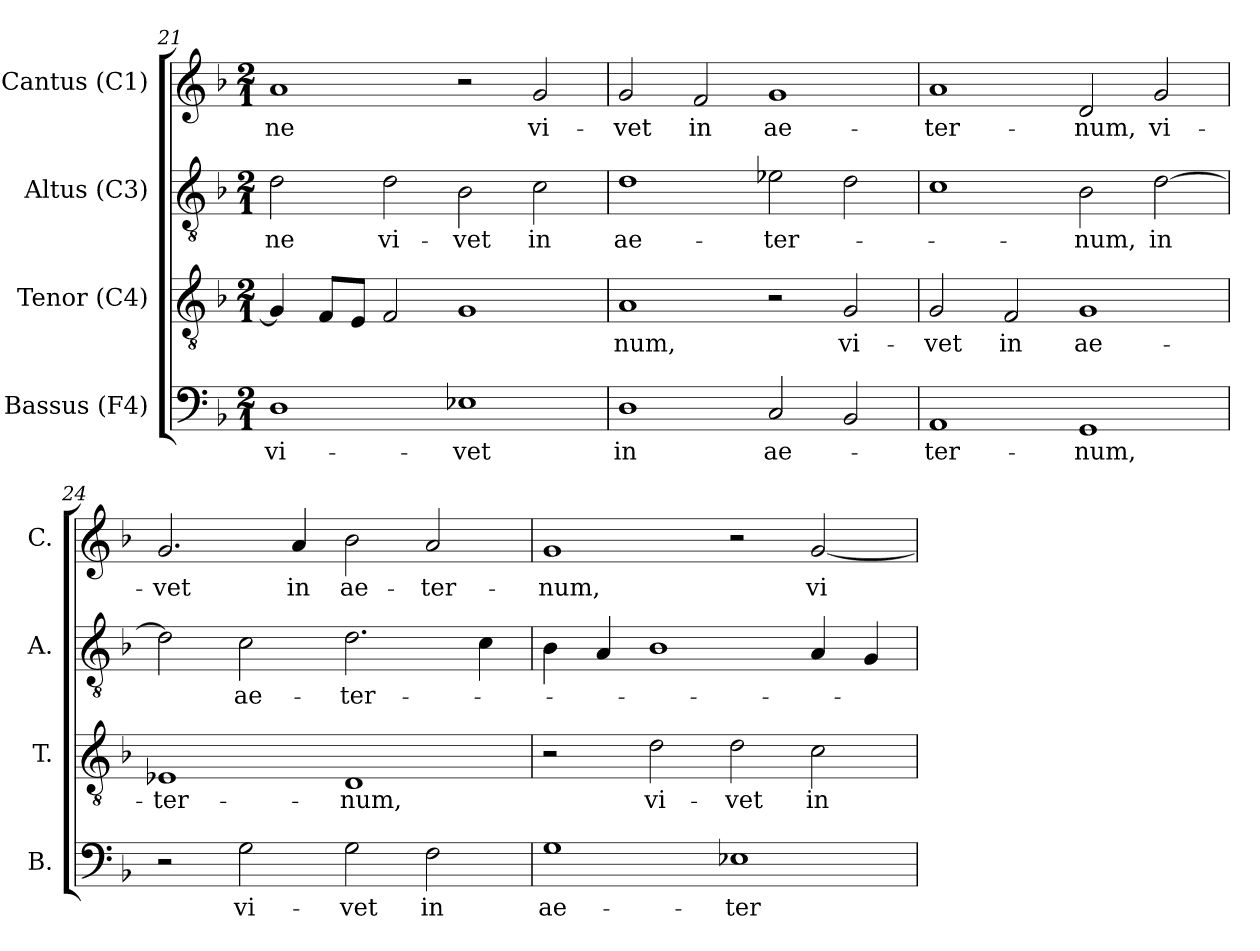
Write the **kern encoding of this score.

**kern	**text	**kern	**text	**kern	**text	**kern	**text
*part4	*part4	*part3	*part3	*part2	*part2	*part1	*part1
*staff4	*staff4	*staff3	*staff3	*staff2	*staff2	*staff1	*staff1
*I"Bassus (F4)	*	*I"Tenor (C4)	*	*I"Altus (C3)	*	*I"Cantus (C1)	*
*I'B.	*	*I'T.	*	*I'A.	*	*I'C.	*
*clefF4	*	*clefGv2	*	*clefGv2	*	*clefG2	*
*	*	*ITrd7c12	*	*ITrd7c12	*	*	*
*k[b-]	*	*k[b-]	*	*k[b-]	*	*k[b-]	*
*F:	*	*F:	*	*F:	*	*F:	*
*M2/1	*	*M2/1	*	*M2/1	*	*M2/1	*
=21	=21	=21	=21	=21	=21	=21	=21
!	!LO:LY:b:color=#000000	!	!	!	!	!	!
!	!	!	!	!	!LO:LY:b:color=#000000	!	!
!	!	!	!	!	!	!	!LO:LY:b:color=#000000
1Di	vi-	4GGi/]	.	2Di\	-ne	1ai	-ne
.	.	8FFi/L	.	.	.	.	.
.	.	8EEi/J	.	.	.	.	.
!	!	!	!	!	!LO:LY:b:color=#000000	!	!
.	.	2FFi/	.	2Di\	vi-	.	.
!	!LO:LY:b:color=#000000	!	!	!	!	!	!
!	!	!	!	!	!LO:LY:b:color=#000000	!	!
1E-i	-vet	1GGi	.	2BB-i\	-vet	2r	.
!	!	!	!	!	!LO:LY:b:color=#000000	!	!
!	!	!	!	!	!	!	!LO:LY:b:color=#000000
.	.	.	.	2Ci\	in	2gi/	vi-
=22	=22	=22	=22	=22	=22	=22	=22
!	!LO:LY:b:color=#000000	!	!	!	!	!	!
!	!	!	!LO:LY:b:color=#000000	!	!	!	!
!	!	!	!	!	!LO:LY:b:color=#000000	!	!
!	!	!	!	!	!	!	!LO:LY:b:color=#000000
1Di	in	1AAi	-num,	1Di	ae-	2gi/	-vet
!	!	!	!	!	!	!	!LO:LY:b:color=#000000
.	.	.	.	.	.	2fi/	in
!	!LO:LY:b:color=#000000	!	!	!	!	!	!
!	!	!	!	!	!LO:LY:b:color=#000000	!	!
!	!	!	!	!	!	!	!LO:LY:b:color=#000000
2Ci/	ae-	2r	.	2E-Xi\	-ter-	1gi	ae-
!	!	!	!LO:LY:b:color=#000000	!	!	!	!
2BB-i/	.	2GGi/	vi-	2Di\	.	.	.
!!LO:LB:g=z
=23	=23	=23	=23	=23	=23	=23	=23
!	!LO:LY:b:color=#000000	!	!	!	!	!	!
!	!	!	!LO:LY:b:color=#000000	!	!	!	!
!	!	!	!	!	!	!	!LO:LY:b:color=#000000
1AAi	-ter-	2GGi/	-vet	1Ci	.	1ai	-ter-
!	!	!	!LO:LY:b:color=#000000	!	!	!	!
.	.	2FFi/	in	.	.	.	.
!	!LO:LY:b:color=#000000	!	!	!	!	!	!
!	!	!	!LO:LY:b:color=#000000	!	!	!	!
!	!	!	!	!	!LO:LY:b:color=#000000	!	!
!	!	!	!	!	!	!	!LO:LY:b:color=#000000
1GGi	-num,	1GGi	ae-	2BB-i\	-num,	2di/	-num,
!	!	!	!	!	!LO:LY:b:color=#000000	!	!
!	!	!	!	!	!	!	!LO:LY:b:color=#000000
.	.	.	.	[2Di\	in	2gi/	vi-
=24	=24	=24	=24	=24	=24	=24	=24
!	!	!	!LO:LY:b:color=#000000	!	!	!	!
!	!	!	!	!	!	!	!LO:LY:b:color=#000000
2r	.	1EE-Xi	-ter-	2Di\]	.	2.gi/	-vet
!	!LO:LY:b:color=#000000	!	!	!	!	!	!
!	!	!	!	!	!LO:LY:b:color=#000000	!	!
2Gi\	vi-	.	.	2Ci\	ae-	.	.
!	!	!	!	!	!	!	!LO:LY:b:color=#000000
.	.	.	.	.	.	4ai/	in
!	!LO:LY:b:color=#000000	!	!	!	!	!	!
!	!	!	!LO:LY:b:color=#000000	!	!	!	!
!	!	!	!	!	!LO:LY:b:color=#000000	!	!
!	!	!	!	!	!	!	!LO:LY:b:color=#000000
2Gi\	-vet	1DDi	-num,	2.Di\	-ter-	2b-i\	ae-
!	!LO:LY:b:color=#000000	!	!	!	!	!	!
!	!	!	!	!	!	!	!LO:LY:b:color=#000000
2Fi\	in	.	.	.	.	2ai/	-ter-
.	.	.	.	4Ci\	.	.	.
=25	=25	=25	=25	=25	=25	=25	=25
!	!LO:LY:b:color=#000000	!	!	!	!	!	!
!	!	!	!	!	!	!	!LO:LY:b:color=#000000
1Gi	ae-	2r	.	4BB-i\	.	1gi	-num,
.	.	.	.	4AAi/	.	.	.
!	!	!	!LO:LY:b:color=#000000	!	!	!	!
.	.	2Di\	vi-	1BB-i	.	.	.
!	!LO:LY:b:color=#000000	!	!	!	!	!	!
!	!	!	!LO:LY:b:color=#000000	!	!	!	!
1E-Xi	-ter-	2Di\	-vet	.	.	2r	.
!	!	!	!LO:LY:b:color=#000000	!	!	!	!
!	!	!	!	!	!	!	!LO:LY:b:color=#000000
.	.	2Ci\	in	4AAi/	.	[2gi/	vi-
.	.	.	.	4GGi/	.	.	.
=	=	=	=	=	=	=	=
*-	*-	*-	*-	*-	*-	*-	*-
